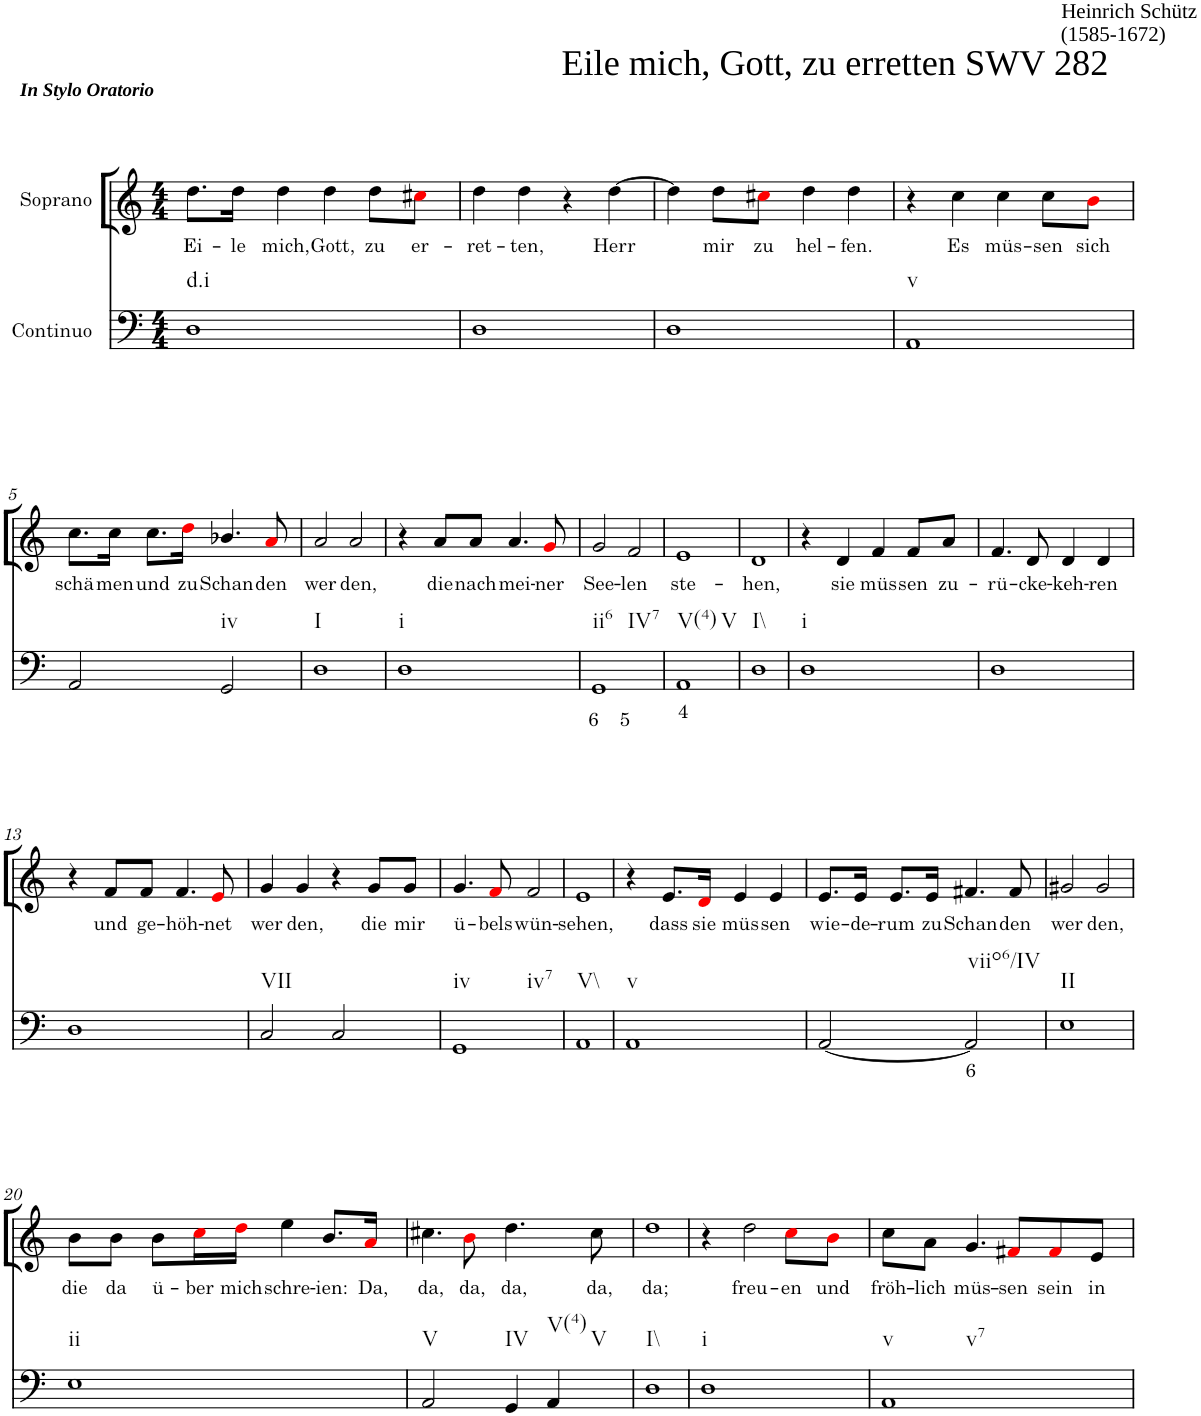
**kern	**text	**kern	**text
*part2	*part2	*part1	*part1
*staff2	*staff2	*staff1	*staff1
*I"Continuo	*	*I"Soprano	*
*clefF4	*	*clefG2	*
*k[]	*	*k[]	*
*M4/4	*	*M4/4	*
=1	=1	=1	=1
!	!	!LO:TX:a:Bi:t=In Stylo Oratorio	!
!	!	!LO:TX:a:t=Eile mich, Gott, zu erretten SWV 282	!
!	!	!LO:TX:a:t=Heinrich Schütz	!
!	!	!LO:TX:a:t=(1585-1672)	!
!LO:TX:b:t=d.i	!	!	!
!	!	!	!LO:LY:b
1D	.	8.dd\L	Ei-
!	!	!	!LO:LY:b
.	.	16dd\Jk	le
!	!	!	!LO:LY:b
.	.	4dd\	mich,
!	!	!	!LO:LY:b
.	.	4dd\	Gott,
!	!	!	!LO:LY:b
.	.	8dd\L	zu
!	!	!	!LO:LY:b
.	.	8cc#Xi\J	er-
=2	=2	=2	=2
!	!	!	!LO:LY:b
1D	.	4dd\	ret-
!	!	!	!LO:LY:b
.	.	4dd\	ten,
.	.	4r	.
!	!	!	!LO:LY:b
.	.	[4dd\	Herr
=3	=3	=3	=3
1D	.	4dd\]	.
!	!	!	!LO:LY:b
.	.	8dd\L	mir
!	!	!	!LO:LY:b
.	.	8cc#Xi\J	zu
!	!	!	!LO:LY:b
.	.	4dd\	hel-
!	!	!	!LO:LY:b
.	.	4dd\	fen.
=4	=4	=4	=4
!LO:TX:b:t=v	!	!	!
1AA	.	4r	.
!	!	!	!LO:LY:b
.	.	4cc\	Es
!	!	!	!LO:LY:b
.	.	4cc\	müs-
!	!	!	!LO:LY:b
.	.	8cc\L	sen
!	!	!	!LO:LY:b
.	.	8bi\J	sich
!!LO:LB:g=z
=5	=5	=5	=5
!	!	!	!LO:LY:b
2AA/	.	8.cc\L	schä-
!	!	!	!LO:LY:b
.	.	16cc\Jk	men
!	!	!	!LO:LY:b
.	.	8.cc\L	und
!	!	!	!LO:LY:b
.	.	16ddi\Jk	zu
!LO:TX:b:t=iv	!	!	!
!	!	!	!LO:LY:b
2GG/	.	4.b-X/	Schan-
!	!	!	!LO:LY:b
.	.	8ai/	den
=6	=6	=6	=6
!LO:TX:b:t=I	!	!	!
!	!	!	!LO:LY:b
1D	.	2a/	wer-
!	!	!	!LO:LY:b
.	.	2a/	den,
=7	=7	=7	=7
!LO:TX:b:t=i	!	!	!
1D	.	4r	.
!	!	!	!LO:LY:b
.	.	8a/L	die
!	!	!	!LO:LY:b
.	.	8a/J	nach
!	!	!	!LO:LY:b
.	.	4.a/	mei-
!	!	!	!LO:LY:b
.	.	8gi/	ner
=8	=8	=8	=8
!LO:TX:b:t=ii6	!	!	!
!LO:TX:b:t=IV7	!	!	!
!	!LO:LY:b	!	!LO:LY:b
1GG	6 5	2g/	See-
!	!	!	!LO:LY:b
.	.	2f/	len
=9	=9	=9	=9
!LO:TX:b:t=V(4)	!	!	!
!LO:TX:b:t=V	!	!	!
!	!LO:LY:b	!	!LO:LY:b
1AA	4	1e	ste-
=10	=10	=10	=10
!LO:TX:b:t=I\\	!	!	!
!	!	!	!LO:LY:b
1D	.	1d	hen,
=11	=11	=11	=11
!LO:TX:b:t=i	!	!	!
1D	.	4r	.
!	!	!	!LO:LY:b
.	.	4d/	sie
!	!	!	!LO:LY:b
.	.	4f/	müs-
!	!	!	!LO:LY:b
.	.	8f/L	sen
!	!	!	!LO:LY:b
.	.	8a/J	zu-
=12	=12	=12	=12
!	!	!	!LO:LY:b
1D	.	4.f/	rü-
!	!	!	!LO:LY:b
.	.	8d/	cke-
!	!	!	!LO:LY:b
.	.	4d/	keh-
!	!	!	!LO:LY:b
.	.	4d/	ren
!!LO:LB:g=z
=13	=13	=13	=13
1D	.	4r	.
!	!	!	!LO:LY:b
.	.	8f/L	und
!	!	!	!LO:LY:b
.	.	8f/J	ge-
!	!	!	!LO:LY:b
.	.	4.f/	höh-
!	!	!	!LO:LY:b
.	.	8ei/	net
=14	=14	=14	=14
!LO:TX:b:t=VII	!	!	!
!	!	!	!LO:LY:b
2C/	.	4g/	wer-
!	!	!	!LO:LY:b
.	.	4g/	den,
2C/	.	4r	.
!	!	!	!LO:LY:b
.	.	8g/L	die
!	!	!	!LO:LY:b
.	.	8g/J	mir
=15	=15	=15	=15
!LO:TX:b:t=iv	!	!	!
!LO:TX:b:t=iv7	!	!	!
!	!	!	!LO:LY:b
1GG	.	4.g/	ü-
!	!	!	!LO:LY:b
.	.	8fi/	bels
!	!	!	!LO:LY:b
.	.	2f/	wün-
=16	=16	=16	=16
!LO:TX:b:t=V\\	!	!	!
!	!	!	!LO:LY:b
1AA	.	1e	sehen,
=17	=17	=17	=17
!LO:TX:b:t=v	!	!	!
1AA	.	4r	.
!	!	!	!LO:LY:b
.	.	8.e/L	dass
!	!	!	!LO:LY:b
.	.	16di/Jk	sie
!	!	!	!LO:LY:b
.	.	4e/	müs-
!	!	!	!LO:LY:b
.	.	4e/	sen
=18	=18	=18	=18
!	!	!	!LO:LY:b
[2AA/	.	8.e/L	wie-
!	!	!	!LO:LY:b
.	.	16e/Jk	de-
!	!	!	!LO:LY:b
.	.	8.e/L	rum
!	!	!	!LO:LY:b
.	.	16e/Jk	zu
!LO:TX:b:t=viio6/IV	!	!	!
!	!LO:LY:b	!	!LO:LY:b
2AA/]	6	4.f#X/	Schan-
!	!	!	!LO:LY:b
.	.	8f#/	den
=19	=19	=19	=19
!LO:TX:b:t=II	!	!	!
!	!	!	!LO:LY:b
1E	.	2g#X/	wer-
!	!	!	!LO:LY:b
.	.	2g#/	den,
!!LO:LB:g=z
=20	=20	=20	=20
!LO:TX:b:t=ii	!	!	!
!	!	!	!LO:LY:b
1E	.	8b\L	die
!	!	!	!LO:LY:b
.	.	8b\J	da
!	!	!	!LO:LY:b
.	.	8b\L	ü-
!	!	!	!LO:LY:b
.	.	16cci\L	ber
!	!	!	!LO:LY:b
.	.	16ddi\JJ	mich
!	!	!	!LO:LY:b
.	.	4ee\	schre-
!	!	!	!LO:LY:b
.	.	8.b/L	ien:
!	!	!	!LO:LY:b
.	.	16ai/Jk	Da,
=21	=21	=21	=21
!LO:TX:b:t=V	!	!	!
!	!	!	!LO:LY:b
2AA/	.	4.cc#X\	da,
!	!	!	!LO:LY:b
.	.	8bi\	da,
!LO:TX:b:t=IV	!	!	!
!	!	!	!LO:LY:b
4GG/	.	4.dd\	da,
!LO:TX:b:t=V(4)	!	!	!
!LO:TX:b:t=V	!	!	!
4AA/	.	.	.
!	!	!	!LO:LY:b
.	.	8cc#\	da,
=22	=22	=22	=22
!LO:TX:b:t=I\\	!	!	!
!	!	!	!LO:LY:b
1D	.	1dd	da;
=23	=23	=23	=23
!LO:TX:b:t=i	!	!	!
1D	.	4r	.
!	!	!	!LO:LY:b
.	.	2dd\	freu-
!	!	!	!LO:LY:b
.	.	8cci\L	en
!	!	!	!LO:LY:b
.	.	8bi\J	und
=24	=24	=24	=24
!LO:TX:b:t=v	!	!	!
!LO:TX:b:t=v7	!	!	!
!	!	!	!LO:LY:b
1AA	.	8cc\L	fröh-
!	!	!	!LO:LY:b
.	.	8a\J	lich
!	!	!	!LO:LY:b
.	.	4.g/	müs-
!	!	!	!LO:LY:b
.	.	8f#Xi/L	sen
!	!	!	!LO:LY:b
.	.	8f#i/	sein
!	!	!	!LO:LY:b
.	.	8e/J	in
=	=	=	=
*-	*-	*-	*-
